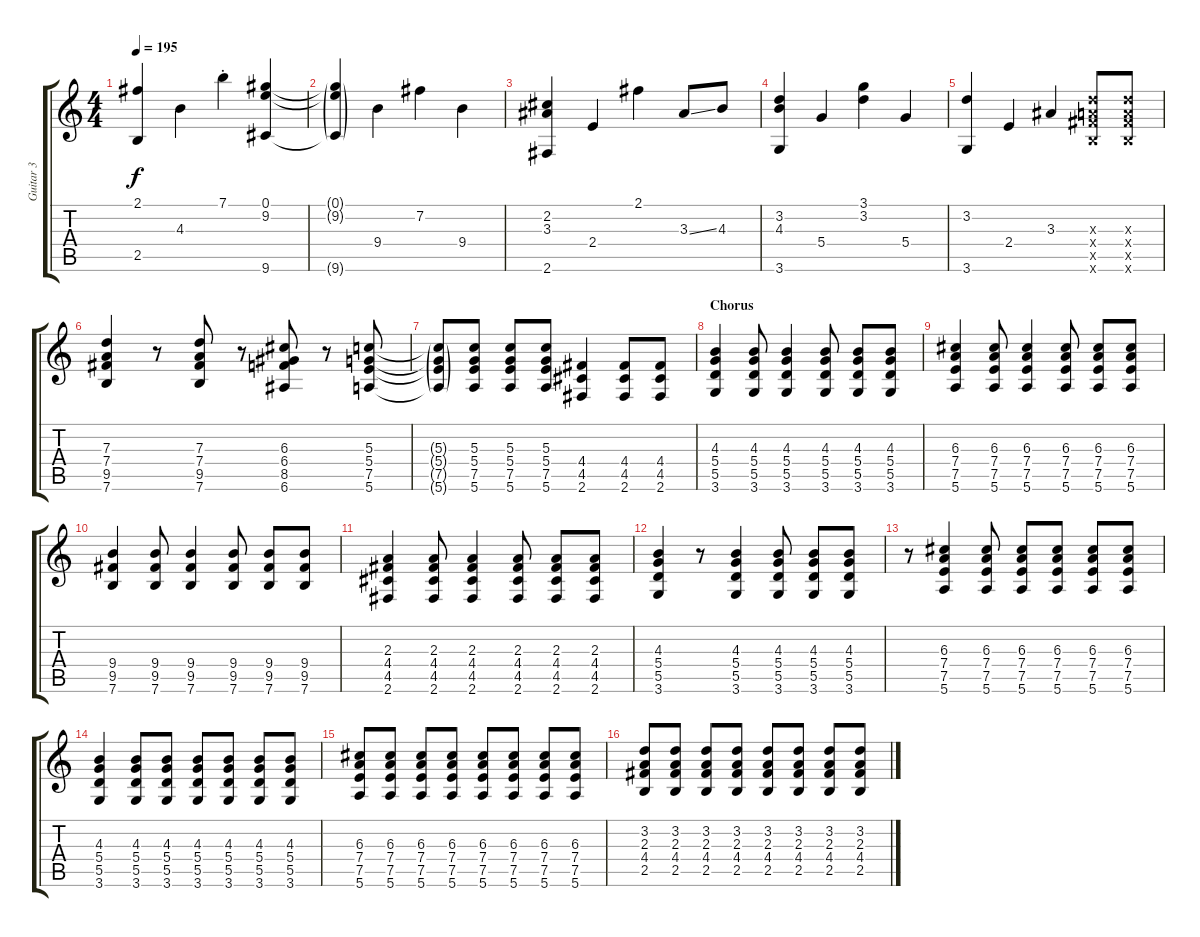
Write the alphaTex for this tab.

\track ("Guitar 3" "Guitar 3") {instrument electricguitarclean}
\staff {score tabs}
\tuning (E4 B3 G3 D3 A2 E2) {hide}
\ts (4 4)
\tempo 195
\clef g2
\ks c
(2.1 2.5).4{dy f} 4.3.4 7.1{st}.4 (0.1 9.2 9.6).4 |
(0.1{g t} 9.2{g t} 9.6{g t}).4 9.4.4 7.2.4 9.4.4 |
(2.2 3.3 2.6).4 2.4.4 2.1.4 3.3{ss}.8 4.3.8 |
(3.2 4.3 3.6).4 5.4.4 (3.1 3.2).4 5.4.4 |
(3.2 3.6).4 2.4.4 3.3.4 (7.3{x} 7.4{x} 9.5{x} 7.6{x}).8 (7.3{x} 7.4{x} 9.5{x} 7.6{x}).8 |
(7.3 7.4 9.5 7.6).4 r.8 (7.3 7.4 9.5 7.6).8 r.8 (6.3 6.4 8.5 6.6).8 r.8 (5.3 5.4 7.5 5.6).8 |
(5.3{g t} 5.4{g t} 7.5{g t} 5.6{g t}).8 (5.3 5.4 7.5 5.6).8 (5.3 5.4 7.5 5.6).8 (5.3 5.4 7.5 5.6).8 (4.4 4.5 2.6).4 (4.4 4.5 2.6).8 (4.4 4.5 2.6).8 |
\section ("" "Chorus")
(4.3 5.4 5.5 3.6).4 (4.3 5.4 5.5 3.6).8 (4.3 5.4 5.5 3.6).4 (4.3 5.4 5.5 3.6).8 (4.3 5.4 5.5 3.6).8 (4.3 5.4 5.5 3.6).8 |
(6.3 7.4 7.5 5.6).4 (6.3 7.4 7.5 5.6).8 (6.3 7.4 7.5 5.6).4 (6.3 7.4 7.5 5.6).8 (6.3 7.4 7.5 5.6).8 (6.3 7.4 7.5 5.6).8 |
(9.4 9.5 7.6).4 (9.4 9.5 7.6).8 (9.4 9.5 7.6).4 (9.4 9.5 7.6).8 (9.4 9.5 7.6).8 (9.4 9.5 7.6).8 |
(2.3 4.4 4.5 2.6).4 (2.3 4.4 4.5 2.6).8 (2.3 4.4 4.5 2.6).4 (2.3 4.4 4.5 2.6).8 (2.3 4.4 4.5 2.6).8 (2.3 4.4 4.5 2.6).8 |
(4.3 5.4 5.5 3.6).4 r.8 (4.3 5.4 5.5 3.6).4 (4.3 5.4 5.5 3.6).8 (4.3 5.4 5.5 3.6).8 (4.3 5.4 5.5 3.6).8 |
r.8 (6.3 7.4 7.5 5.6).4 (6.3 7.4 7.5 5.6).8 (6.3 7.4 7.5 5.6).8 (6.3 7.4 7.5 5.6).8 (6.3 7.4 7.5 5.6).8 (6.3 7.4 7.5 5.6).8 |
(4.3 5.4 5.5 3.6).4 (4.3 5.4 5.5 3.6).8 (4.3 5.4 5.5 3.6).8 (4.3 5.4 5.5 3.6).8 (4.3 5.4 5.5 3.6).8 (4.3 5.4 5.5 3.6).8 (4.3 5.4 5.5 3.6).8 |
(6.3 7.4 7.5 5.6).8 (6.3 7.4 7.5 5.6).8 (6.3 7.4 7.5 5.6).8 (6.3 7.4 7.5 5.6).8 (6.3 7.4 7.5 5.6).8 (6.3 7.4 7.5 5.6).8 (6.3 7.4 7.5 5.6).8 (6.3 7.4 7.5 5.6).8 |
(3.2 2.3 4.4 2.5).8 (3.2 2.3 4.4 2.5).8 (3.2 2.3 4.4 2.5).8 (3.2 2.3 4.4 2.5).8 (3.2 2.3 4.4 2.5).8 (3.2 2.3 4.4 2.5).8 (3.2 2.3 4.4 2.5).8 (3.2 2.3 4.4 2.5).8
